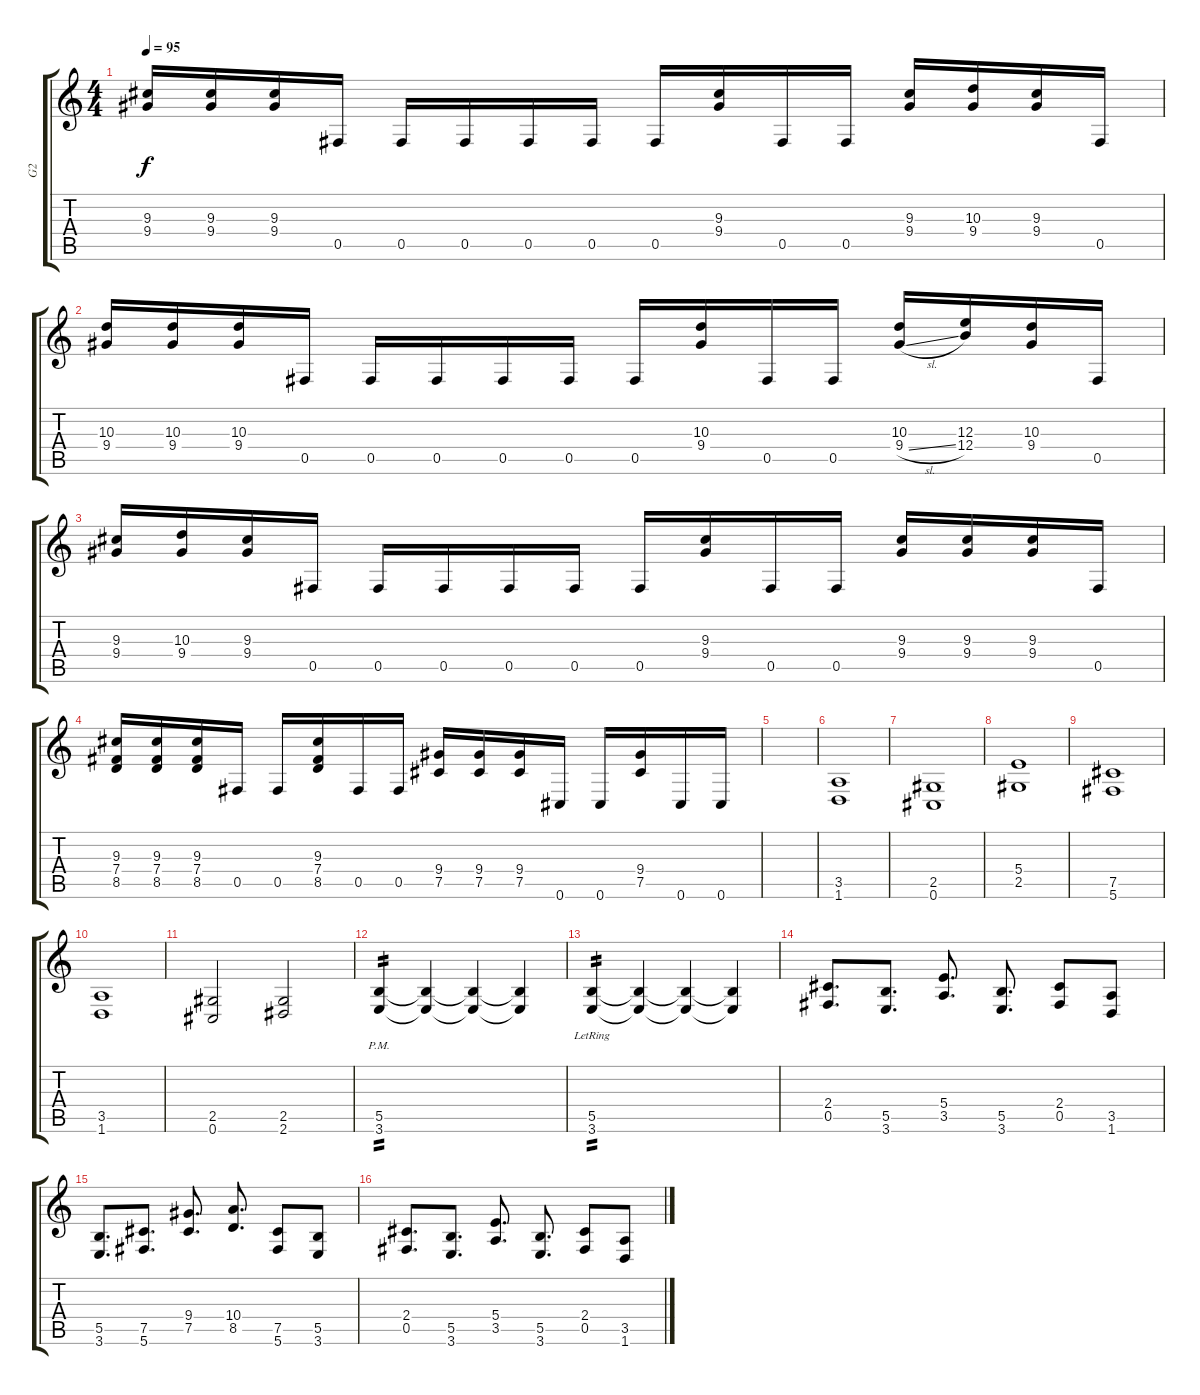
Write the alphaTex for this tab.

\track ("G2" "G2") {instrument distortionguitar}
\staff {score tabs}
\tuning (Db4 Ab3 E3 B2 Gb2 Db2) {hide}
\ts (4 4)
\tempo 95
\clef g2
\ks c
(9.3 9.4).16{dy f} (9.3 9.4).16 (9.3 9.4).16 0.5.16 0.5.16 0.5.16 0.5.16 0.5.16 0.5.16 (9.3 9.4).16 0.5.16 0.5.16 (9.3 9.4).16 (10.3 9.4).16 (9.3 9.4).16 0.5.16 |
(10.3 9.4).16 (10.3 9.4).16 (10.3 9.4).16 0.5.16 0.5.16 0.5.16 0.5.16 0.5.16 0.5.16 (10.3 9.4).16 0.5.16 0.5.16 (10.3 9.4{sl}).16 (12.3 12.4).16 (10.3 9.4).16 0.5.16 |
(9.3 9.4).16 (10.3 9.4).16 (9.3 9.4).16 0.5.16 0.5.16 0.5.16 0.5.16 0.5.16 0.5.16 (9.3 9.4).16 0.5.16 0.5.16 (9.3 9.4).16 (9.3 9.4).16 (9.3 9.4).16 0.5.16 |
(9.3 7.4 8.5).16 (9.3 7.4 8.5).16 (9.3 7.4 8.5).16 0.5.16 0.5.16 (9.3 7.4 8.5).16 0.5.16 0.5.16 (9.4 7.5).16 (9.4 7.5).16 (9.4 7.5).16 0.6.16 0.6.16 (9.4 7.5).16 0.6.16 0.6.16 |
|
(3.5 1.6).1 |
(2.5 0.6).1 |
(5.4 2.5).1 |
(7.5 5.6).1 |
(3.5 1.6).1 |
(2.5 0.6).2 (2.5 2.6).2 |
(5.5{pm} 3.6{pm}).4{tp 2} (5.5{t} 3.6{t}).4 (5.5{t} 3.6{t}).4 (5.5{t} 3.6{t}).4 |
(5.5{lr} 3.6).4{tp 2} (5.5{t} 3.6{t}).4 (5.5{t} 3.6{t}).4 (5.5{t} 3.6{t}).4 |
(2.4 0.5).8{d} (5.5 3.6).8{d} (5.4 3.5).8{d} (5.5 3.6).8{d} (2.4 0.5).8 (3.5 1.6).8 |
(5.5 3.6).8{d} (7.5 5.6).8{d} (9.4 7.5).8{d} (10.4 8.5).8{d} (7.5 5.6).8 (5.5 3.6).8 |
(2.4 0.5).8{d} (5.5 3.6).8{d} (5.4 3.5).8{d} (5.5 3.6).8{d} (2.4 0.5).8 (3.5 1.6).8
